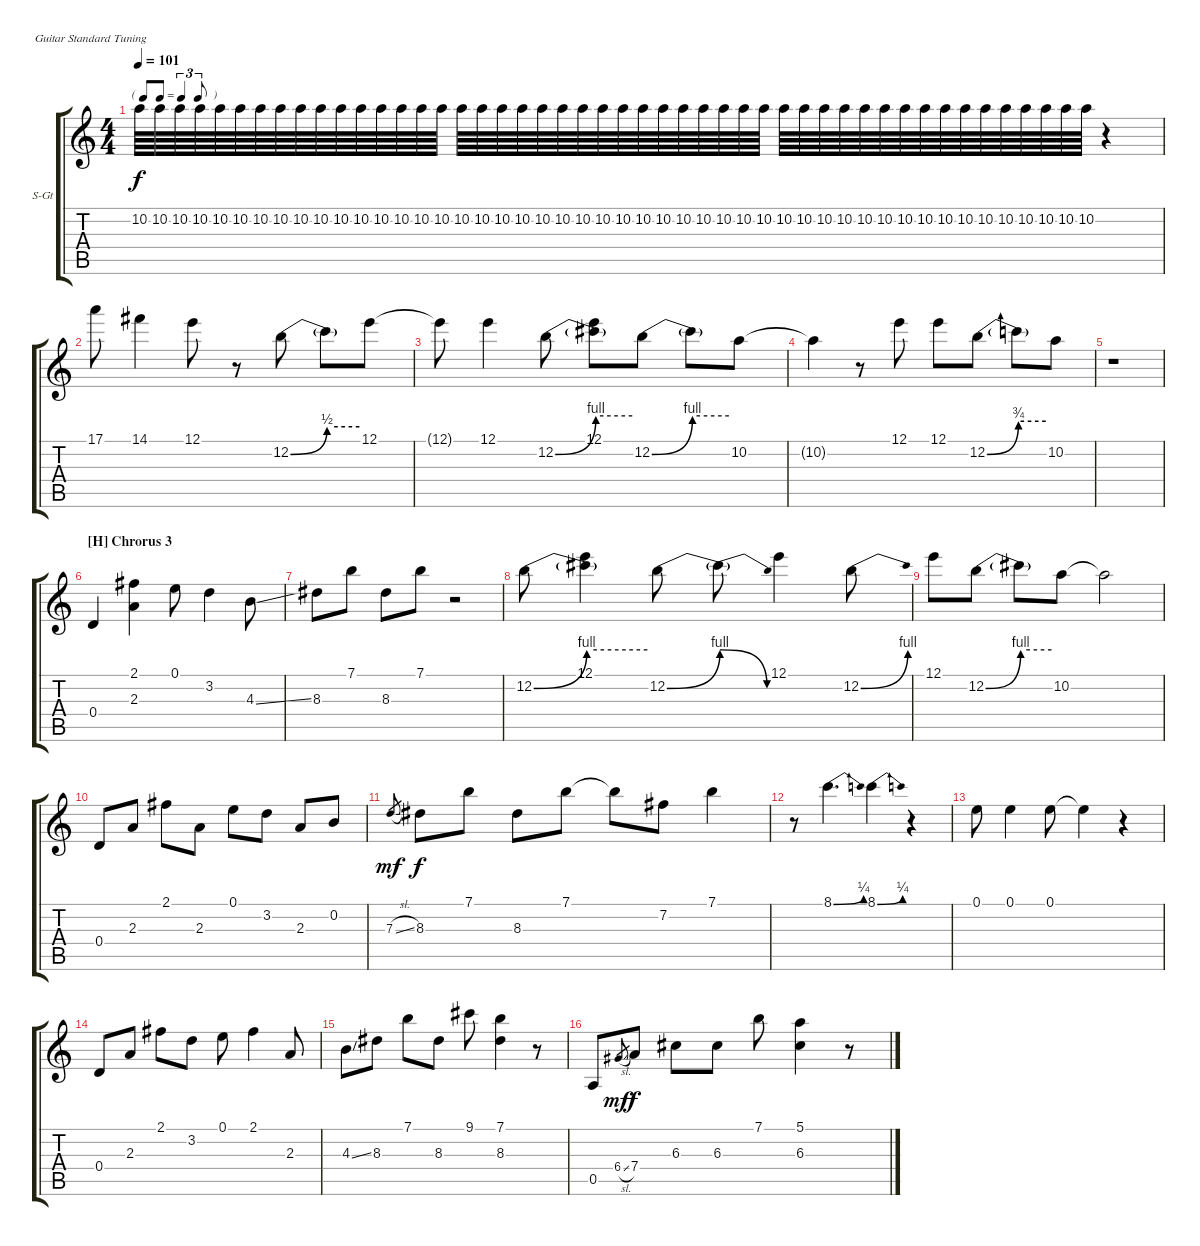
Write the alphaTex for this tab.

\bracketExtendMode groupsimilarinstruments
\firstSystemTrackNameOrientation horizontal
\otherSystemsTrackNameOrientation horizontal
\track ("Mick Taylor - Guitar Solo" "S-Gt") {instrument acousticguitarsteel}
\staff {score tabs}
\tuning (E4 B3 G3 D3 A2 E2)
\ts (4 4)
\tf triplet8th
\tempo 101
\clef g2
\ks c
10.2.64{dy f} 10.2.64 10.2.64 10.2.64 10.2.64 10.2.64 10.2.64 10.2.64 10.2.64 10.2.64 10.2.64 10.2.64 10.2.64 10.2.64 10.2.64 10.2.64 10.2.64 10.2.64 10.2.64 10.2.64 10.2.64 10.2.64 10.2.64 10.2.64 10.2.64 10.2.64 10.2.64 10.2.64 10.2.64 10.2.64 10.2.64 10.2.64 10.2.64 10.2.64 10.2.64 10.2.64 10.2.64 10.2.64 10.2.64 10.2.64 10.2.64 10.2.64 10.2.64 10.2.64 10.2.64 10.2.64 10.2.64 10.2.64 r.4 |
17.1.8 14.1.4 12.1.8 r.8 12.2{be (bend 0 0 60 2)}.8 12.2{be (hold 0 2 60 2) t}.8 12.1.8 |
12.1{t}.8 12.1.4 12.2{be (bend 0 0 60 4)}.8 (12.1 12.2{be (hold 0 4 60 4) t}).8 12.2{be (bend 0 0 60 4)}.8 12.2{be (hold 0 4 60 4) t}.8 10.2.8 |
10.2{t}.4 r.8 12.1.8 12.1.8 12.2{be (bend 0 0 60 3)}.8 12.2{be (hold 0 3 60 3) t}.8 10.2.8 |
r.1 |
\section ("H" "Chrorus 3")
0.4.4 (2.1 2.3).4 0.1.8 3.2.4 4.3{ss}.8 |
8.3.8 7.1.8 8.3.8 7.1.8 r.2 |
12.2{be (bend 0 0 60 4)}.8 (12.1 12.2{be (hold 0 4 60 4) t}).4 12.2{be (bend 0 0 60 4)}.8 12.2{be (release 0 4 60 0) t}.8 12.1.4 12.2{be (bend 0 0 60 4)}.8 |
12.1.8 12.2{be (bend 0 0 60 4)}.8 12.2{be (hold 0 4 60 4) t}.8 10.2.8 10.2{t}.2 |
0.4.8 2.3.8 2.1.8 2.3.8 0.1.8 3.2.8 2.3.8 0.2.8 |
7.3{sl}.8{gr dy mf} 8.3.8{dy f} 7.1.8 8.3.8 7.1.8 7.1{t}.8 7.2.8 7.1.4 |
r.8 8.1{be (bend 0 0 60 1)}.4{d} 8.1{be (bend 0 0 60 1)}.4 r.4 |
0.1.8 0.1.4 0.1.8 0.1{t}.4 r.4 |
0.4.8 2.3.8 2.1.8 3.2.8 0.1.8 2.1.4 2.3.8 |
4.3{ss}.8 8.3.8 7.1.8 8.3.8 9.1.8 (7.1 8.3).4 r.8 |
0.5.8 6.4{sl}.8{gr dy mf} 7.4.8{dy f} 6.3.8 6.3.8 7.1.8 (5.1 6.3).4 r.8
